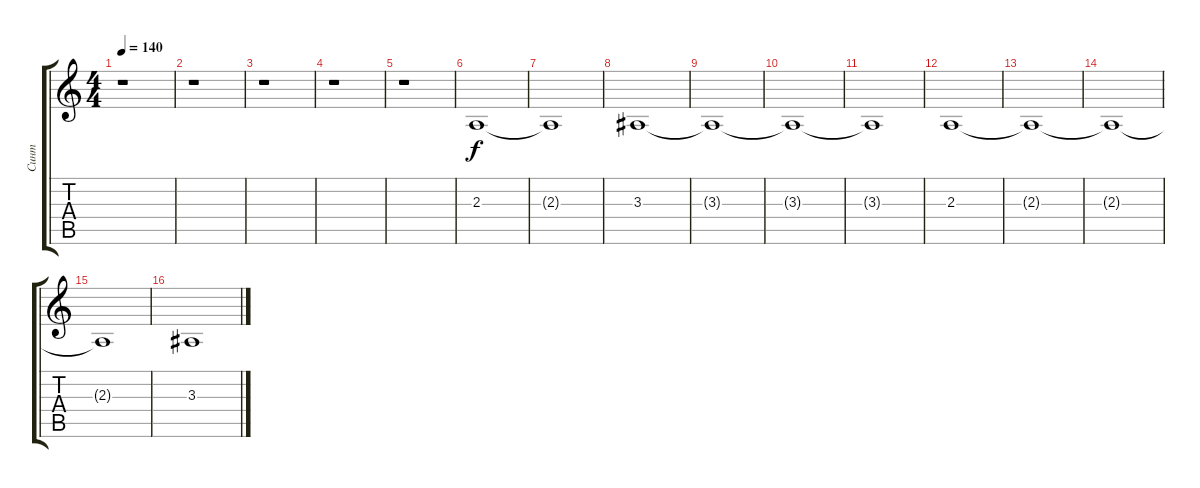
\track ("Синт" "Синт") {instrument drawbarorgan}
\staff {score tabs}
\tuning (E4 B3 G3 D3 A2 E2) {hide}
\ts (4 4)
\tempo 140
\clef g2
\ks c
r.1{dy f} |
r.1 |
r.1 |
r.1 |
r.1 |
2.3.1 |
2.3{t}.1 |
3.3.1 |
3.3{t}.1 |
3.3{t}.1 |
3.3{t}.1 |
2.3.1 |
2.3{t}.1 |
2.3{t}.1 |
2.3{t}.1 |
3.3.1
